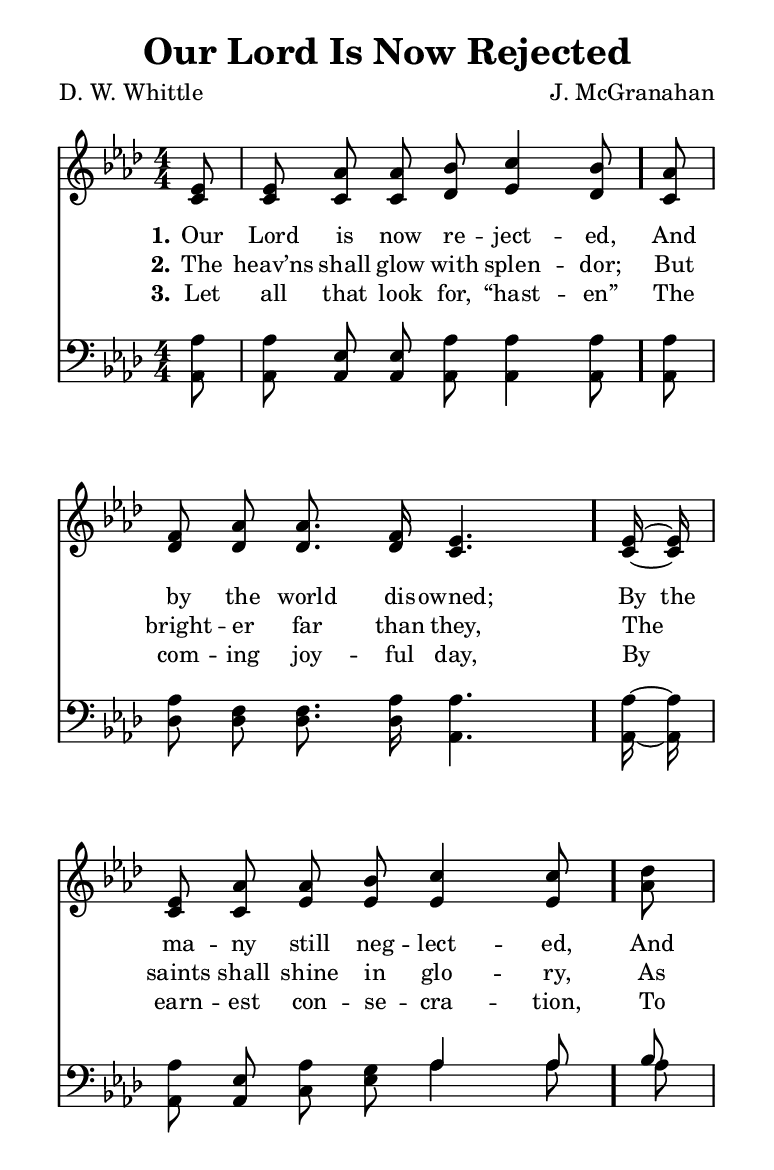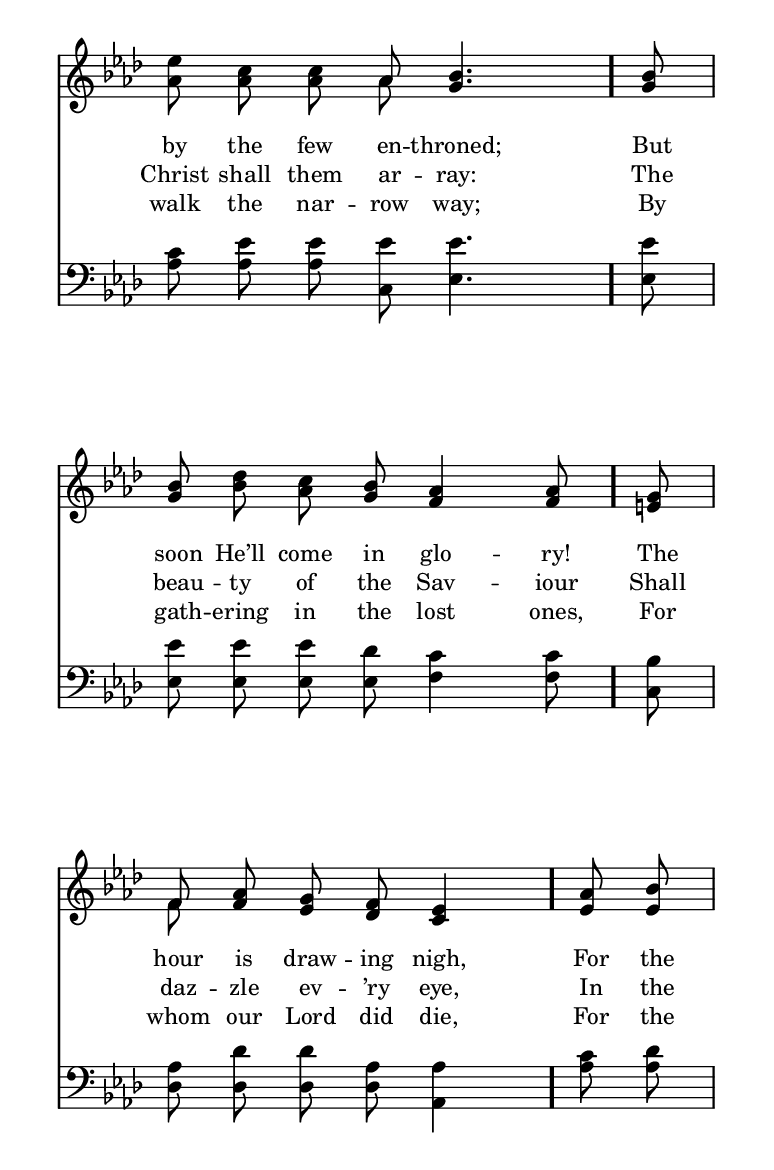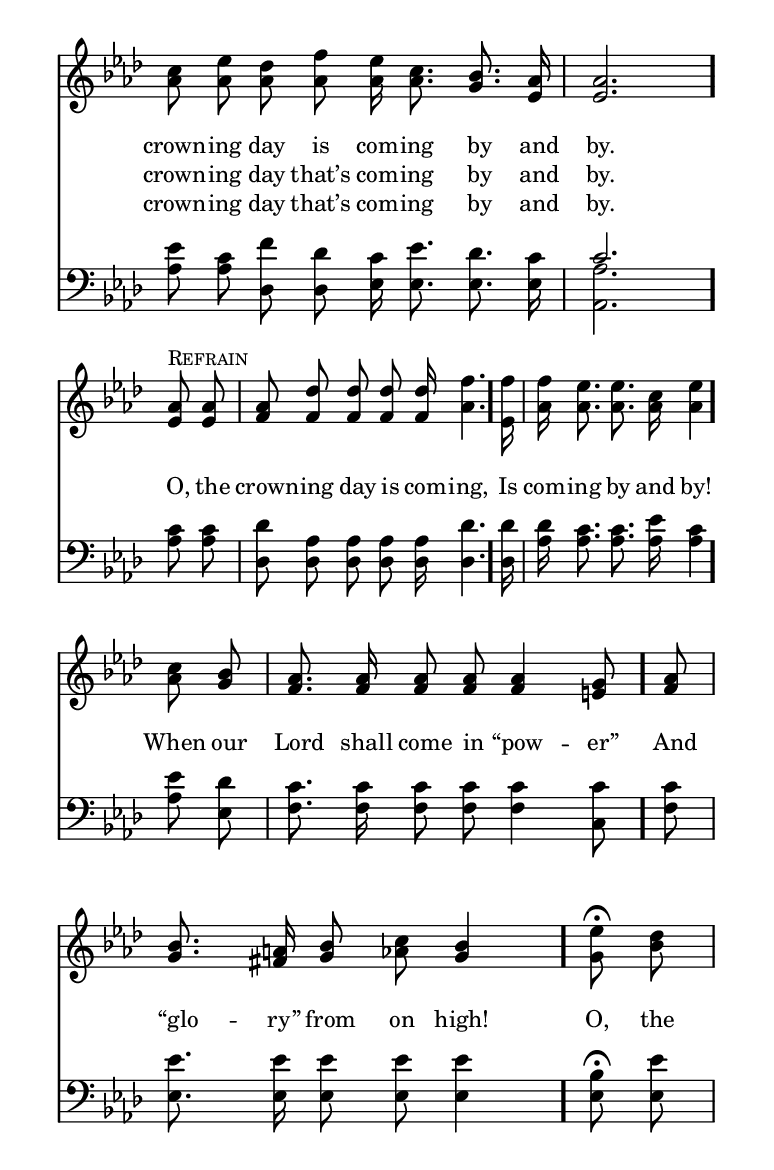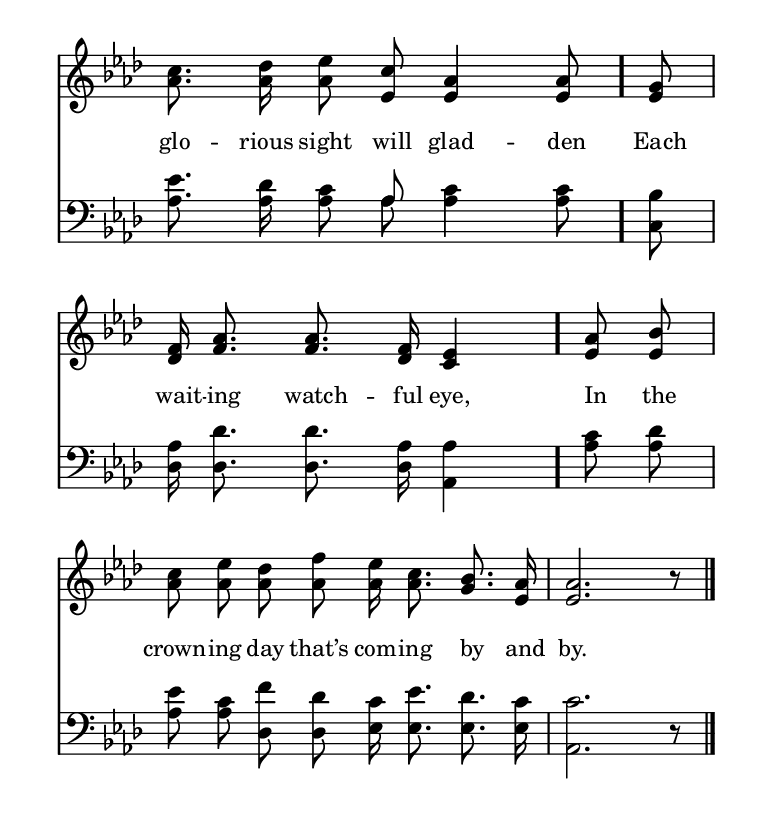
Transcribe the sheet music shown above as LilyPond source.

\include "common/global.ily"
\paper {
  \include "common/paper.ily"
  page-count = #(cond (is-eogsized 2) (#t #f))
  systems-per-page = #(cond (is-eogsized 4) (#t #f))
}

\header{
  hymnnumber = "188"
  title = "Our Lord Is Now Rejected"
  tunename = ""
  meter = ""
  poet = "D. W. Whittle"
  composer = "J. McGranahan"
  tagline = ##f
}

ta = { \tempo 4=80 }
tb = { \tempo 4=40 }

patternA = { c8 | c8 c c c c4 c8 }
patternC = { c16 ~ c16 | c8 c c c c4 c8 }
patternB = { c8 | c8 c c8. c16 c4. }
patternD = { c8 | c8 c c c c4. }
patternE = { c8 | c8 c c c c4 }
patternF = { c8 c | c c c c c16 c8. c8. c16 | c2. }

patternG = { aes8 aes | aes des des des des16 f4. }
patternH = { f16 | f ees8. ees c16 ees4 }
patternI = { c8 bes | aes8. aes16 aes8 aes aes4 g8 }
patternJ = { aes8 | bes8. a16 bes8 c bes4 }
patternK = { ees8 des | c8. des16 ees8 c aes4 aes8 }
patternL = { g8 | f16 aes8. aes f16 ees4 }

global = {
  \include "common/overrides.ily"
  \override Staff.TimeSignature.style = #'numbered
  \time 4/4
  \override Score.MetronomeMark.transparent = ##t % hide all fermata changes too
  \ta
  \key aes \major
  \partial 8
  \autoBeamOff
}

notesSoprano = {
\global
\relative c' {

  \changePitch \patternA { ees | ees aes aes bes c bes }
  \changePitch \patternB { aes | f aes aes f ees }
  \changePitch \patternC { ees ~ ees | ees aes aes bes c c }
  \changePitch \patternD { des | ees c c aes bes }
  \changePitch \patternA { bes | bes des c bes aes aes }
  \changePitch \patternE { g | f aes g f ees }
  \changePitch \patternF { aes bes | c ees des f ees c bes aes | aes }

  \break

  << s^\markup { \small \caps "Refrain" }
  { aes8 aes | aes des des des des16 f4. } >>
  f16 | f ees8. ees c16 ees4
  c8 bes | aes8. aes16 aes8 aes aes4 g8
  aes8 | bes8. a16 bes8 c bes4
  \ta ees8 \fermata \ta des | c8. des16 ees8 c aes4 aes8
  g8 | f16 aes8. aes f16 ees4
  aes8 bes | c ees des f ees16 c8. bes aes16 | aes2. r8

  \bar "|."

}
}

notesAlto = {
\global
\relative e' {

  \changePitch \patternA { c | c c c des ees des }
  \changePitch \patternB { c | des des des des | c }
  \changePitch \patternC { c ~ c | c c ees ees ees ees }
  \changePitch \patternD { aes | aes aes aes aes g }
  \changePitch \patternA { g | g bes aes g f f }
  \changePitch \patternE { e | f f ees des c }
  \changePitch \patternF { ees ees | aes aes aes aes aes aes g ees | ees }

  \changePitch \patternG { ees ees | f f f f f aes }
  \changePitch \patternH { es | aes aes aes aes aes }
  \changePitch \patternI { aes g | f f f f f e }
  \changePitch \patternJ { f | g fis g aes! g }
  \changePitch \patternK { g bes | aes aes aes ees ees ees }
  \changePitch \patternL { ees | des f f des c }
  \changePitch \patternF { ees ees | aes aes aes aes aes aes g ees | ees r }

}
}

notesTenor = {
\global
\relative a {

  \changePitch \patternA { aes | aes ees ees aes aes aes }
  \changePitch \patternB { aes | aes f f aes aes }
  \changePitch \patternC { aes ~ aes | aes ees aes g aes aes }
  \changePitch \patternD { bes | c ees ees ees ees }
  \changePitch \patternA { ees | ees ees ees des c c }
  \changePitch \patternE { bes | aes des des aes aes }
  \changePitch \patternF { c des | ees c f des c ees des c | c }

  \changePitch \patternG { c c | des aes aes aes aes des }
  \changePitch \patternH { des | des c c ees c }
  \changePitch \patternI { ees des | c c c c c c }
  \changePitch \patternJ { c | ees ees ees ees ees }
  \changePitch \patternK { bes ees | ees des c aes c c }
  \changePitch \patternL { bes | aes des des aes aes }
  \changePitch \patternF { c des | ees c f des c ees des c | c r }

}
}

notesBass = {
\global
\relative f, {

  \changePitch \patternA { aes | aes aes aes aes aes aes }
  \changePitch \patternB { aes | des des des des aes }
  \changePitch \patternC { aes ~ aes | aes aes c ees aes aes }
  \changePitch \patternD { aes | aes aes aes c, ees }
  \changePitch \patternA { ees | ees ees ees ees f f }
  \changePitch \patternE { c | des des des des aes }
  \changePitch \patternF { aes' aes | aes aes des, des ees ees ees ees | < aes aes, > }

  \changePitch \patternG { aes aes | des, des des des des des }
  \changePitch \patternH { des | aes' aes aes aes aes }
  \changePitch \patternI { aes ees | f f f f f c }
  \changePitch \patternJ { f | ees ees ees ees ees }
  \changePitch \patternK { ees \fermata ees | aes aes aes aes aes aes }
  \changePitch \patternL { c, | des des des des aes }
  \changePitch \patternF { aes' aes | aes aes des, des ees ees ees ees | aes, r }

}
}

Refrain = \lyricmode {

O, the crown -- ing day is com -- ing, \bar "."
Is com -- ing by and by! \bar "."
When our Lord shall come in “pow -- er” \bar "."
And “glo -- ry” from on high! \bar "."
O, the glo -- rious sight will glad -- den \bar "."
Each wait -- ing watch -- ful eye, \bar "."
In the crown -- ing day that’s com -- ing by and by. \bar "."

}

wordsA = \lyricmode {
\set stanza = "1."

Our Lord is now re -- ject -- ed, \bar "."
And by the world dis -- owned; \bar "."
{ \mon } By the { \moff } ma -- ny still neg -- lect -- ed, \bar "."
And by the few en -- throned; \bar "."
But soon He’ll come in glo -- ry! \bar "."
The hour is draw -- ing nigh, \bar "."
For the crown -- ing day is com -- ing by and by. \bar "."

}

wordsB = \lyricmode {
\set stanza = "2."

The heav’ns shall glow with splen -- dor;
But bright -- er far than they,
The saints shall shine in glo -- ry,
As Christ shall them ar -- ray:
The beau -- ty of the Sav -- iour
Shall daz -- zle ev -- ’ry eye,
In the crown -- ing day that’s com -- ing by and by.

\Refrain

}

wordsC = \lyricmode {
\set stanza = "3."

Let all that look for, “hast -- en”
The com -- ing joy -- ful day,
By earn -- est con -- se -- cra -- tion,
To walk the nar -- row way;
By gath -- ering in the lost ones,
For whom our Lord did die,
For the crown -- ing day that’s com -- ing by and by.

}

\score {
  \context ChoirStaff <<
    \context Staff = upper <<
      \set ChoirStaff.systemStartDelimiter = #'SystemStartBar
      \partcombine #'(2 . 9) \notesSoprano \notesAlto
      \context NullVoice = sopranos { \voiceOne << \notesSoprano >> }
      \context NullVoice = altos { \voiceTwo << \notesAlto >> }
      \context Lyrics = one   \lyricsto sopranos \wordsA
      \context Lyrics = two   \lyricsto sopranos \wordsB
      \context Lyrics = three \lyricsto sopranos \wordsC
    >>
    \context Staff = men <<
      \clef bass
      \partcombine #'(2 . 9) \notesTenor \notesBass
      \context NullVoice = tenors { \voiceOne << \notesTenor >> }
      \context NullVoice = basses { \voiceTwo << \notesBass >> }
    >>
  >>
  \layout {
    \include "common/layout.ily"
  }
  \midi{
    \include "common/midi.ily"
  }
}

\version "2.19.49"  % necessary for upgrading to future LilyPond versions.

% vi:set et ts=2 sw=2 ai nocindent syntax=lilypond:
